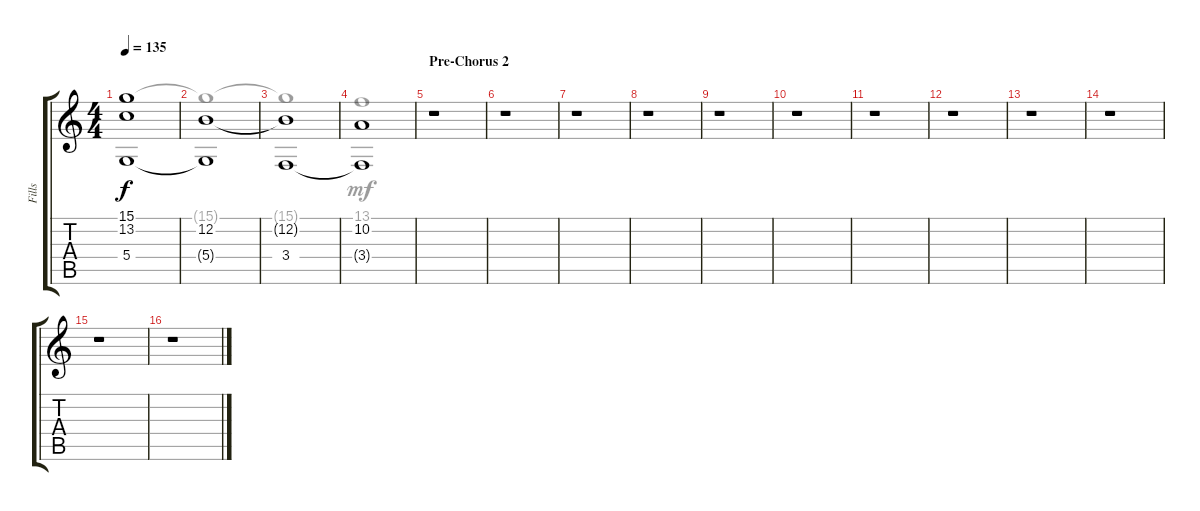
\track ("Fills" "Fills") {instrument pad2warm}
\staff {score tabs}
\tuning (E4 B3 G3 D3 A2 E2) {hide}
\voice
\ts (4 4)
\tempo 135
\clef g2
\ks c
(15.1 13.2{t} 5.4).1{dy f} |
(12.2 5.4{t}).1 |
(12.2{t} 3.4).1 |
(10.2 3.4{t}).1 |
\section ("" "Pre-Chorus 2")
r.1 |
r.1 |
r.1 |
r.1 |
r.1 |
r.1 |
r.1 |
r.1 |
r.1 |
r.1 |
r.1 |
r.1
\voice
\clef g2
\ottava regular
\simile none
\ks c
15.1{t}.1{dy f} |
15.1{t}.1 |
15.1{t}.1 |
13.1.1{dy mf} |
|
|
|
|
|
|
|
|
|
|
|
